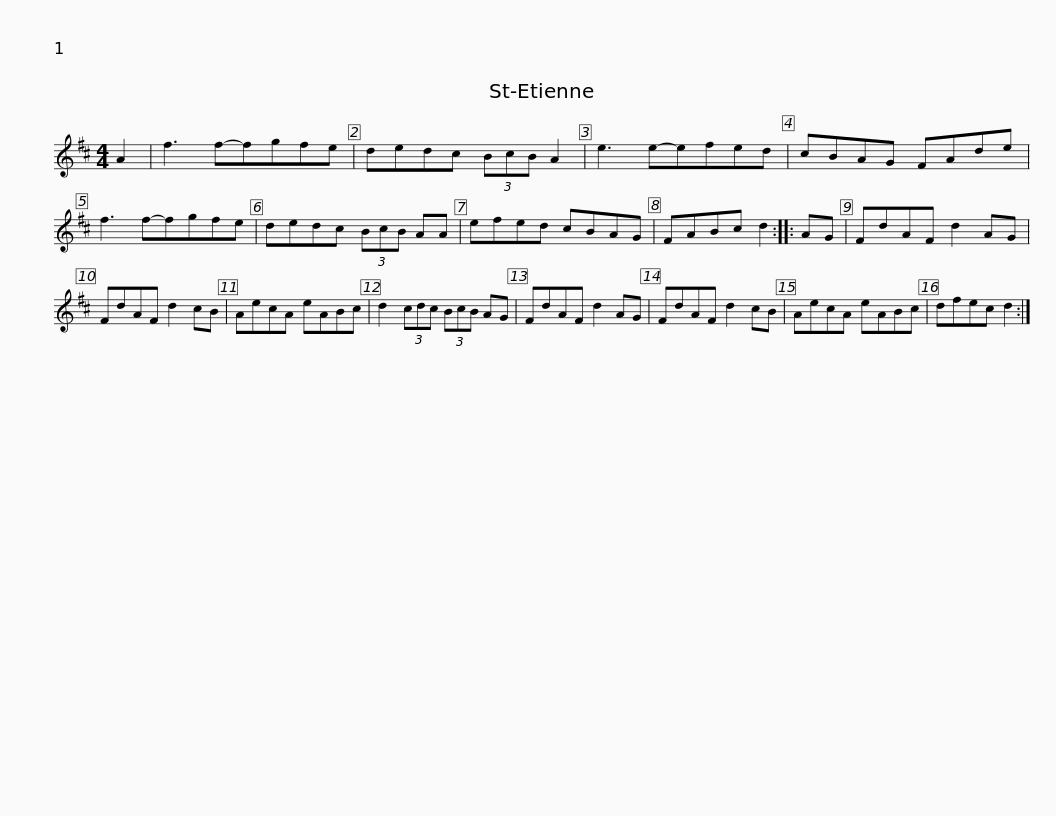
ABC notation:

X:1
L:1/8
M:4/4
I:linebreak $
K:D
V:1 treble
V:1
 A2 | f3 f-fgfe | dedc (3BcB A2 | e3 e-efed | cBAG FAde | %5
 f3 f-fgfe |$ dedc (3BcB AA | efed cBAG | FABc d2 :: AG | %10
 FdAF d2 AG | FdAF d2 cB |$ AecA eABc | d2 (3cdc (3BcB AG | FdAF d2 AG | %15
 FdAF d2 cB | AecA eABc | dfec d2 :| %18
